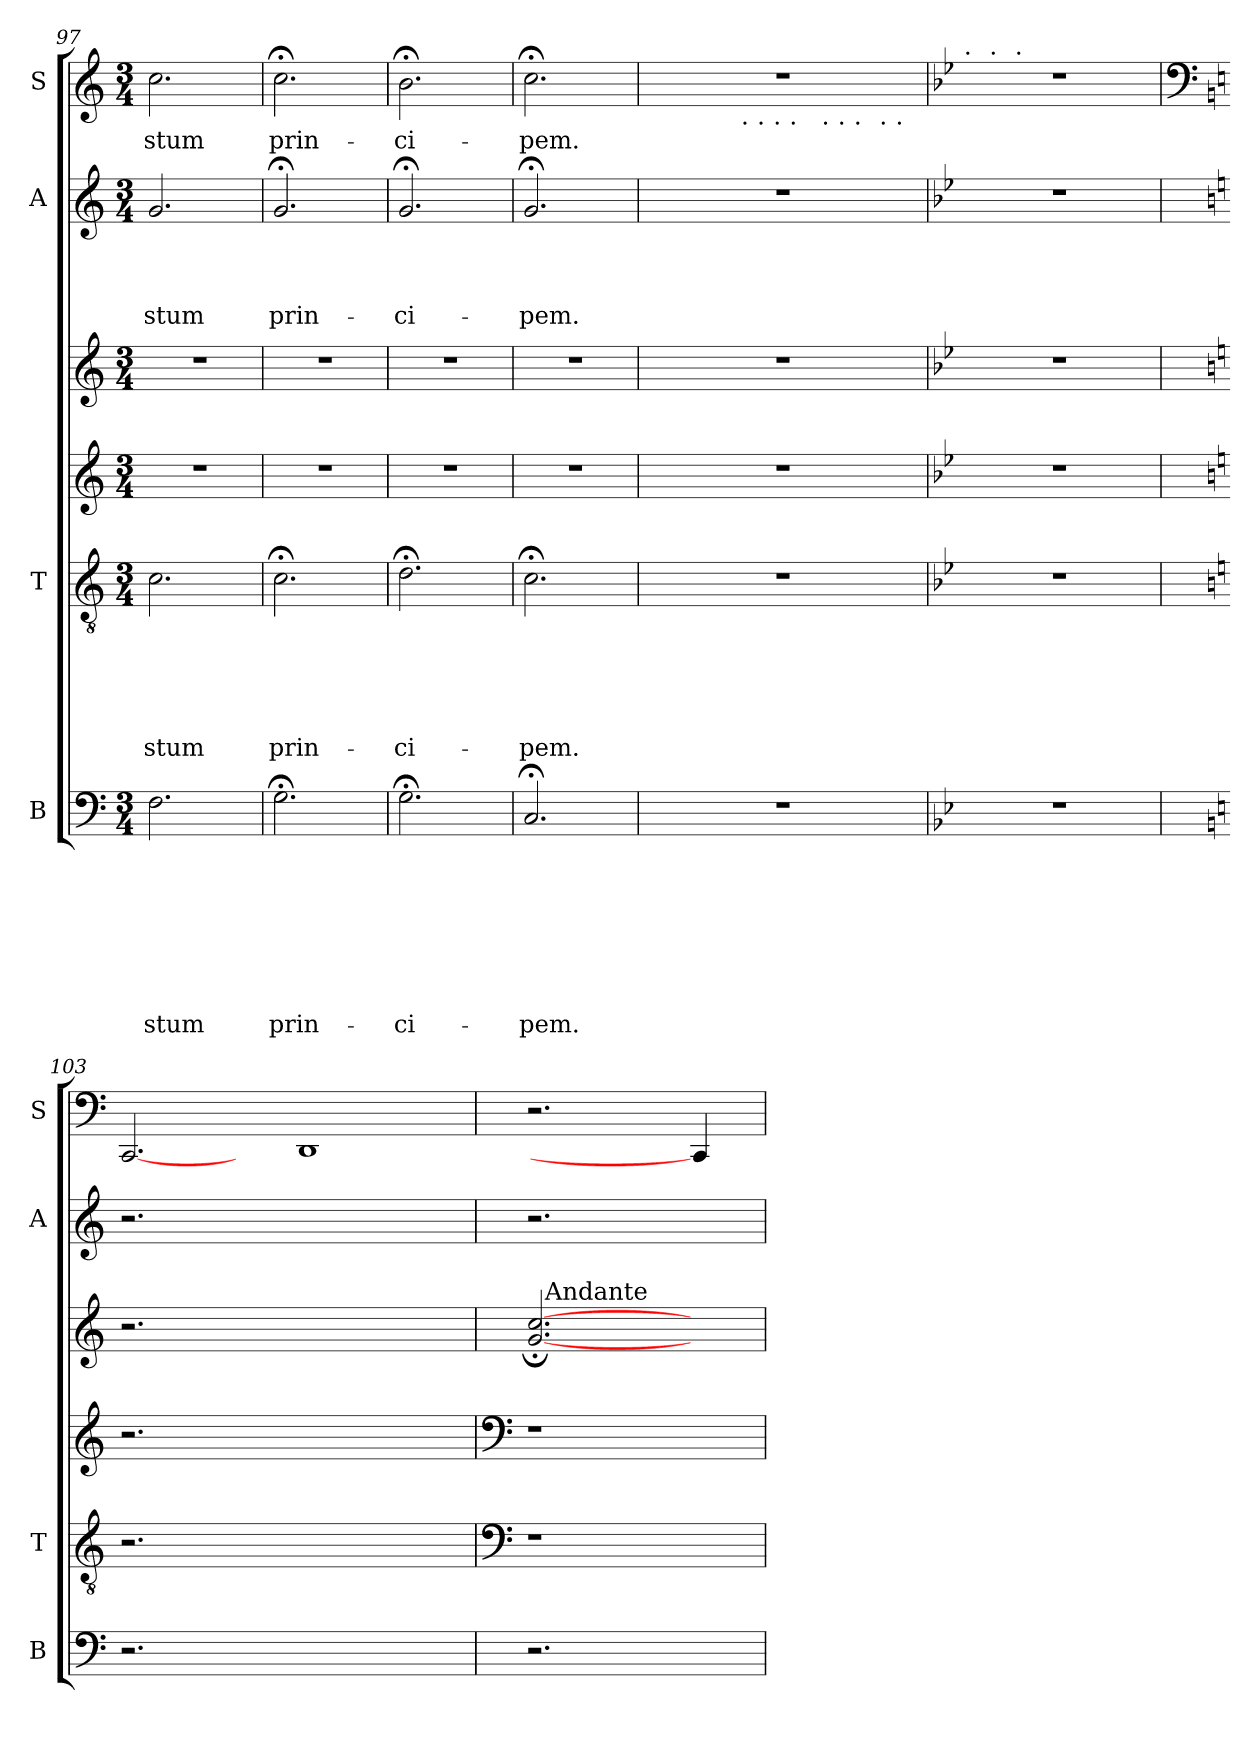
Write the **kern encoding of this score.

**kern	**text	**text	**text	**text	**text	**text	**text	**text	**kern	**text	**text	**text	**text	**text	**text	**kern	**kern	**kern	**text	**text	**text	**text	**kern	**text
*part6	*part6	*part6	*part6	*part6	*part6	*part6	*part6	*part6	*part5	*part5	*part5	*part5	*part5	*part5	*part5	*part4	*part3	*part2	*part2	*part2	*part2	*part2	*part1	*part1
*staff6	*staff6	*staff6	*staff6	*staff6	*staff6	*staff6	*staff6	*staff6	*staff5	*staff5	*staff5	*staff5	*staff5	*staff5	*staff5	*staff4	*staff3	*staff2	*staff2	*staff2	*staff2	*staff2	*staff1	*staff1
*I"B	*	*	*	*	*	*	*	*	*I"T	*	*	*	*	*	*	*	*	*I"A	*	*	*	*	*I"S	*
*I'B	*	*	*	*	*	*	*	*	*I'T	*	*	*	*	*	*	*	*	*I'A	*	*	*	*	*I'S	*
*clefF4	*	*	*	*	*	*	*	*	*clefGv2	*	*	*	*	*	*	*clefG2	*clefG2	*clefG2	*	*	*	*	*clefG2	*
*k[]	*	*	*	*	*	*	*	*	*k[]	*	*	*	*	*	*	*k[]	*k[]	*k[]	*	*	*	*	*k[]	*
*C:	*	*	*	*	*	*	*	*	*C:	*	*	*	*	*	*	*C:	*C:	*C:	*	*	*	*	*C:	*
*M3/4	*	*	*	*	*	*	*	*	*M3/4	*	*	*	*	*	*	*M3/4	*M3/4	*M3/4	*	*	*	*	*M3/4	*
=97	=97	=97	=97	=97	=97	=97	=97	=97	=97	=97	=97	=97	=97	=97	=97	=97	=97	=97	=97	=97	=97	=97	=97	=97
!	!	!	!	!	!	!	!	!LO:LY:b	!	!	!	!	!	!	!LO:LY:b	!	!	!	!	!	!	!LO:LY:b	!	!LO:LY:b
2.F\	.	.	.	.	.	.	.	-stum	2.c\	.	.	.	.	.	-stum	2.r	2.r	2.g/	.	.	.	-stum	2.cc\	-stum
=98	=98	=98	=98	=98	=98	=98	=98	=98	=98	=98	=98	=98	=98	=98	=98	=98	=98	=98	=98	=98	=98	=98	=98	=98
!	!	!	!	!	!	!	!	!LO:LY:b	!	!	!	!	!	!	!LO:LY:b	!	!	!	!	!	!	!LO:LY:b	!	!LO:LY:b
2.G;<\	.	.	.	.	.	.	.	prin-	2.c;<\	.	.	.	.	.	prin-	2.r	2.r	2.g;/	.	.	.	prin-	2.cc;<\	prin-
=99	=99	=99	=99	=99	=99	=99	=99	=99	=99	=99	=99	=99	=99	=99	=99	=99	=99	=99	=99	=99	=99	=99	=99	=99
!	!	!	!	!	!	!	!	!LO:LY:b	!	!	!	!	!	!	!LO:LY:b	!	!	!	!	!	!	!LO:LY:b	!	!LO:LY:b
2.G;<\	.	.	.	.	.	.	.	-ci-	2.d;<\	.	.	.	.	.	-ci-	2.r	2.r	2.g;/	.	.	.	-ci-	2.b;<\	-ci-
=100	=100	=100	=100	=100	=100	=100	=100	=100	=100	=100	=100	=100	=100	=100	=100	=100	=100	=100	=100	=100	=100	=100	=100	=100
!	!	!	!	!	!	!	!	!LO:LY:b	!	!	!	!	!	!	!LO:LY:b	!	!	!	!	!	!	!LO:LY:b	!	!LO:LY:b
2.C;/	.	.	.	.	.	.	.	-pem.	2.c;<\	.	.	.	.	.	-pem.	2.r	2.r	2.g;/	.	.	.	-pem.	2.cc;<\	-pem.
!!LO:PB:g=z
=101!	=101!	=101!	=101!	=101!	=101!	=101!	=101!	=101!	=101!	=101!	=101!	=101!	=101!	=101!	=101!	=101!	=101!	=101!	=101!	=101!	=101!	=101!	=101!	=101!
*	*	*	*	*	*	*	*	*	*	*	*	*	*	*	*	*	*	*	*	*	*	*	*^	*
*	*	*	*	*	*	*	*	*	*	*	*	*	*	*	*	*	*	*	*	*	*	*	*	*^	*
*	*	*	*	*	*	*	*	*	*	*	*	*	*	*	*	*	*	*	*	*	*	*	*	*	*^	*
*	*	*	*	*	*	*	*	*	*	*	*	*	*	*	*	*	*	*	*	*	*	*	*	*	*	*^	*
*	*	*	*	*	*	*	*	*	*	*	*	*	*	*	*	*	*	*	*	*	*	*	*	*	*	*	*^	*
*	*	*	*	*	*	*	*	*	*	*	*	*	*	*	*	*	*	*	*	*	*	*	*	*	*	*	*	*^	*
*	*	*	*	*	*	*	*	*	*	*	*	*	*	*	*	*	*	*	*	*	*	*	*	*	*	*	*	*	*^	*
2.r	.	.	.	.	.	.	.	.	2.r	.	.	.	.	.	.	2.r	2.r	2.r	.	.	.	.	2.r	4.ryy	4ryy	4..ryy	4...ryy	2ryy	2ryy	2ryy	.
.	.	.	.	.	.	.	.	.	.	.	.	.	.	.	.	.	.	.	.	.	.	.	.	.	8ryy	.	.	.	.	.	.
!	!	!	!	!	!	!	!	!	!	!	!	!	!	!	!	!	!	!	!	!	!	!	!	!LO:TX:b:t=.	!	!	!	!	!	!	!
.	.	.	.	.	.	.	.	.	.	.	.	.	.	.	.	.	.	.	.	.	.	.	.	4.ryy	32ryy	.	.	.	.	.	.
!	!	!	!	!	!	!	!	!	!	!	!	!	!	!	!	!	!	!	!	!	!	!	!	!	!LO:TX:b:t=.	!	!	!	!	!	!
.	.	.	.	.	.	.	.	.	.	.	.	.	.	.	.	.	.	.	.	.	.	.	.	.	4ryy	.	.	.	.	.	.
!	!	!	!	!	!	!	!	!	!	!	!	!	!	!	!	!	!	!	!	!	!	!	!	!	!	!LO:TX:b:t=.	!	!	!	!	!
.	.	.	.	.	.	.	.	.	.	.	.	.	.	.	.	.	.	.	.	.	.	.	.	.	.	4ryy	.	.	.	.	.
!	!	!	!	!	!	!	!	!	!	!	!	!	!	!	!	!	!	!	!	!	!	!	!	!	!	!	!LO:TX:b:t=.	!	!	!	!
.	.	.	.	.	.	.	.	.	.	.	.	.	.	.	.	.	.	.	.	.	.	.	.	.	.	.	4ryy	.	.	.	.
.	.	.	.	.	.	.	.	.	.	.	.	.	.	.	.	.	.	.	.	.	.	.	.	.	.	.	.	32ryy	16ryy	16.ryy	.
!	!	!	!	!	!	!	!	!	!	!	!	!	!	!	!	!	!	!	!	!	!	!	!	!	!	!	!	!LO:TX:b:t=.	!	!	!
.	.	.	.	.	.	.	.	.	.	.	.	.	.	.	.	.	.	.	.	.	.	.	.	.	.	.	.	8..ryy	.	.	.
!	!	!	!	!	!	!	!	!	!	!	!	!	!	!	!	!	!	!	!	!	!	!	!	!	!	!	!	!	!LO:TX:b:t=.	!	!
.	.	.	.	.	.	.	.	.	.	.	.	.	.	.	.	.	.	.	.	.	.	.	.	.	.	.	.	.	8.ryy	.	.
!	!	!	!	!	!	!	!	!	!	!	!	!	!	!	!	!	!	!	!	!	!	!	!	!	!	!	!	!	!	!LO:TX:b:t=.	!
.	.	.	.	.	.	.	.	.	.	.	.	.	.	.	.	.	.	.	.	.	.	.	.	.	.	.	.	.	.	8ryy	.
!	!	!	!	!	!	!	!	!	!	!	!	!	!	!	!	!	!	!	!	!	!	!	!	!	!LO:TX:b:t=.	!	!	!	!	!	!
.	.	.	.	.	.	.	.	.	.	.	.	.	.	.	.	.	.	.	.	.	.	.	.	.	16.ryy	.	.	.	.	.	.
!	!	!	!	!	!	!	!	!	!	!	!	!	!	!	!	!	!	!	!	!	!	!	!	!	!	!LO:TX:b:t=.	!	!	!	!	!
.	.	.	.	.	.	.	.	.	.	.	.	.	.	.	.	.	.	.	.	.	.	.	.	.	.	16ryy	.	.	.	.	.
.	.	.	.	.	.	.	.	.	.	.	.	.	.	.	.	.	.	.	.	.	.	.	.	.	.	.	32ryy	.	.	32ryy	.
*	*	*	*	*	*	*	*	*	*	*	*	*	*	*	*	*	*	*	*	*	*	*	*v	*v	*v	*v	*v	*v	*v	*v	*
!!LO:LB:g=z
=102	=102	=102	=102	=102	=102	=102	=102	=102	=102	=102	=102	=102	=102	=102	=102	=102	=102	=102	=102	=102	=102	=102	=102	=102
*k[b-e-]	*	*	*	*	*	*	*	*	*k[b-e-]	*	*	*	*	*	*	*k[b-e-]	*k[b-e-]	*k[b-e-]	*	*	*	*	*k[b-e-]	*
*B-:	*	*	*	*	*	*	*	*	*B-:	*	*	*	*	*	*	*B-:	*B-:	*B-:	*	*	*	*	*B-:	*
*	*	*	*	*	*	*	*	*	*	*	*	*	*	*	*	*	*	*	*	*	*	*	*^	*
*	*	*	*	*	*	*	*	*	*	*	*	*	*	*	*	*	*	*	*	*	*	*	*	*^	*
*	*	*	*	*	*	*	*	*	*	*	*	*	*	*	*	*	*	*	*	*	*	*	*	*	*^	*
*	*	*	*	*	*	*	*	*	*	*	*	*	*	*	*	*	*	*	*	*	*	*	*	*	*	*^	*
*	*	*	*	*	*	*	*	*	*	*	*	*	*	*	*	*	*	*	*	*	*	*	*	*	*	*	*^	*
*	*	*	*	*	*	*	*	*	*	*	*	*	*	*	*	*	*	*	*	*	*	*	*	*	*	*	*	*^	*
*	*	*	*	*	*	*	*	*	*	*	*	*	*	*	*	*	*	*	*	*	*	*	*	*	*	*	*	*	*^	*
!	!	!	!	!	!	!	!	!	!	!	!	!	!	!	!	!	!	!	!	!	!	!	!LO:TX:a:t=.	!	!	!	!	!	!	!	!
*	*	*	*	*	*	*	*	*	*	*	*	*	*	*	*	*	*	*	*	*	*	*	*	*	*v	*v	*v	*v	*v	*v	*
2.r	.	.	.	.	.	.	.	.	2.r	.	.	.	.	.	.	2.r	2.r	2.r	.	.	.	.	2.r	16ryy	8ryy	.
!	!	!	!	!	!	!	!	!	!	!	!	!	!	!	!	!	!	!	!	!	!	!	!	!LO:TX:a:t=.	!	!
.	.	.	.	.	.	.	.	.	.	.	.	.	.	.	.	.	.	.	.	.	.	.	.	2ryy	.	.
!	!	!	!	!	!	!	!	!	!	!	!	!	!	!	!	!	!	!	!	!	!	!	!	!	!LO:TX:a:t=.	!
.	.	.	.	.	.	.	.	.	.	.	.	.	.	.	.	.	.	.	.	.	.	.	.	.	2ryy	.
.	.	.	.	.	.	.	.	.	.	.	.	.	.	.	.	.	.	.	.	.	.	.	.	8.ryy	.	.
.	.	.	.	.	.	.	.	.	.	.	.	.	.	.	.	.	.	.	.	.	.	.	.	.	8ryy	.
*	*	*	*	*	*	*	*	*	*	*	*	*	*	*	*	*	*	*	*	*	*	*	*v	*v	*v	*
!!LO:LB:g=z
=103	=103	=103	=103	=103	=103	=103	=103	=103	=103	=103	=103	=103	=103	=103	=103	=103	=103	=103	=103	=103	=103	=103	=103	=103
*	*	*	*	*	*	*	*	*	*	*	*	*	*	*	*	*	*	*	*	*	*	*	*clefF4	*
*k[]	*	*	*	*	*	*	*	*	*k[]	*	*	*	*	*	*	*k[]	*k[]	*k[]	*	*	*	*	*k[]	*
*C:	*	*	*	*	*	*	*	*	*C:	*	*	*	*	*	*	*C:	*C:	*C:	*	*	*	*	*C:	*
2.r	.	.	.	.	.	.	.	.	2.r	.	.	.	.	.	.	2.r	2.r	2.r	.	.	.	.	[2.CC	.
1ryy	.	.	.	.	.	.	.	.	1ryy	.	.	.	.	.	.	1ryy	1ryy	1ryy	.	.	.	.	4ryy	.
.	.	.	.	.	.	.	.	.	.	.	.	.	.	.	.	.	.	.	.	.	.	.	1DD	.
4ryy	.	.	.	.	.	.	.	.	4ryy	.	.	.	.	.	.	4ryy	4ryy	4ryy	.	.	.	.	.	.
!!LO:LB:g=z
=104	=104	=104	=104	=104	=104	=104	=104	=104	=104	=104	=104	=104	=104	=104	=104	=104	=104	=104	=104	=104	=104	=104	=104	=104
*	*	*	*	*	*	*	*	*	*clefF4	*	*	*	*	*	*	*clefF4	*	*	*	*	*	*	*	*
!	!	!	!	!	!	!	!	!	!LO:N:vis=1	!	!	!	!	!	!	!LO:N:vis=1	!	!	!	!	!	!	!	!
*	*	*	*	*	*	*	*	*	*	*	*	*	*	*	*	*	*^	*	*	*	*	*	*	*
2.r	.	.	.	.	.	.	.	.	2.r	.	.	.	.	.	.	2.r	32ryy	[<2.g/; [>2.cc/;	2.r	.	.	.	.	2.r	.
!	!	!	!	!	!	!	!	!	!	!	!	!	!	!	!	!	!LO:TX:a:t=Andante	!	!	!	!	!	!	!	!
.	.	.	.	.	.	.	.	.	.	.	.	.	.	.	.	.	4ryy	.	.	.	.	.	.	.	.
.	.	.	.	.	.	.	.	.	.	.	.	.	.	.	.	.	2ryy	.	.	.	.	.	.	.	.
4ryy	.	.	.	.	.	.	.	.	4ryy	.	.	.	.	.	.	4ryy	.	4ryy	4ryy	.	.	.	.	4CC]	.
.	.	.	.	.	.	.	.	.	.	.	.	.	.	.	.	.	8..ryy	.	.	.	.	.	.	.	.
*	*	*	*	*	*	*	*	*	*	*	*	*	*	*	*	*	*v	*v	*	*	*	*	*	*	*
=	=	=	=	=	=	=	=	=	=	=	=	=	=	=	=	=	=	=	=	=	=	=	=	=
*-	*-	*-	*-	*-	*-	*-	*-	*-	*-	*-	*-	*-	*-	*-	*-	*-	*-	*-	*-	*-	*-	*-	*-	*-
